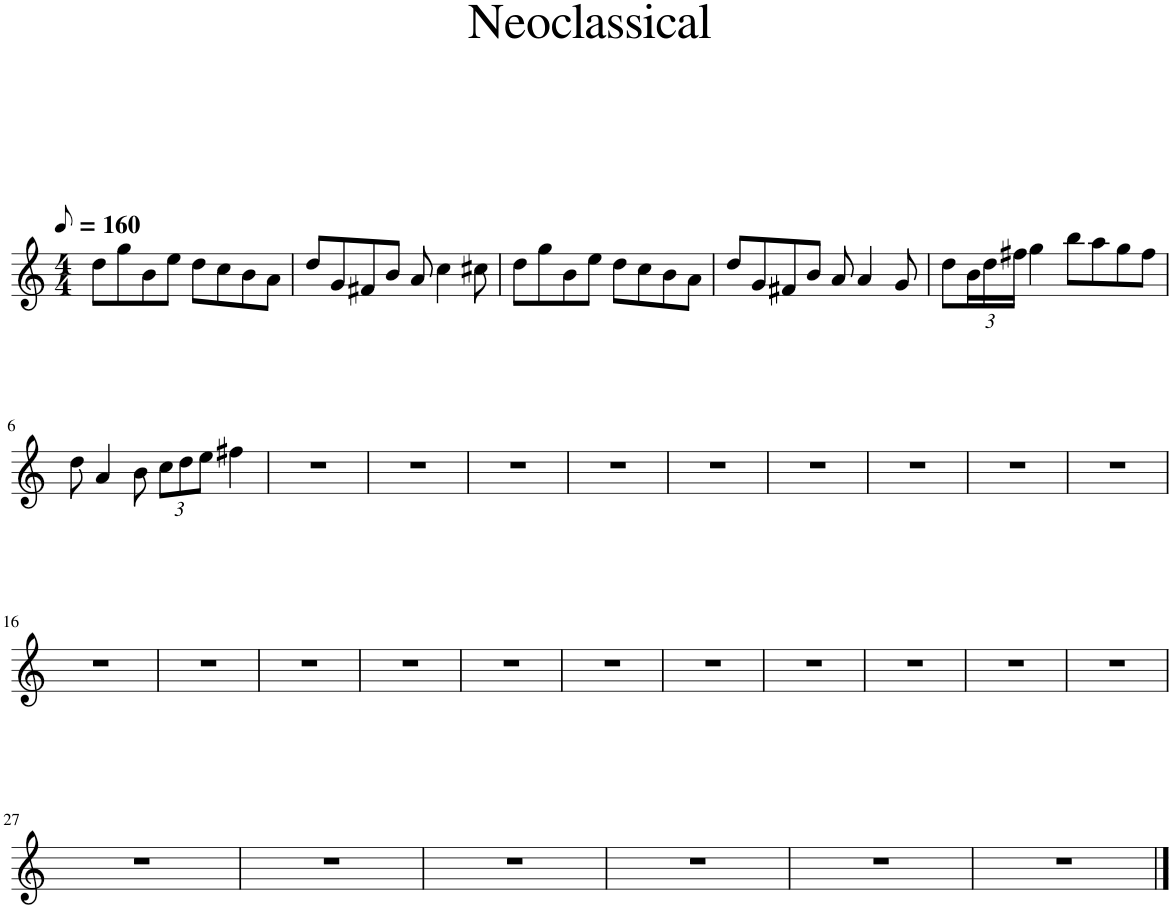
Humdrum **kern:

**kern
*part1
*staff1
*I"Violins
*I'Vlns.
*clefG2
*k[]
*M4/4
*MM80
=1
8dd\L
8gg\
8b\
8ee\J
8dd\L
8cc\
8b\
8a\J
=2
8dd/L
8g/
8f#X/
8b/J
8a/
4cc\
8cc#X\
=3
8dd\L
8gg\
8b\
8ee\J
8dd\L
8cc\
8b\
8a\J
=4
8dd/L
8g/
8f#X/
8b/J
8a/
4a/
8g/
=5
8dd\L
*Xbrackettup
24b\L
24dd\
24ff#X\JJ
4gg\
8bb\L
8aa\
8gg\
8ff#\J
!!LO:LB:g=z
=6
8dd\
4a/
8b\
12cc\L
12dd\
12ee\J
4ff#X\
=7
1r
=8
1r
=9
1r
=10
1r
=11
1r
=12
1r
=13
1r
=14
1r
=15
1r
!!LO:LB:g=z
=16
1r
=17
1r
=18
1r
=19
1r
=20
1r
=21
1r
=22
1r
=23
1r
=24
1r
=25
1r
=26
1r
!!LO:LB:g=z
=27
1r
=28
1r
=29
1r
=30
1r
=31
1r
=32
1r
==
*-
